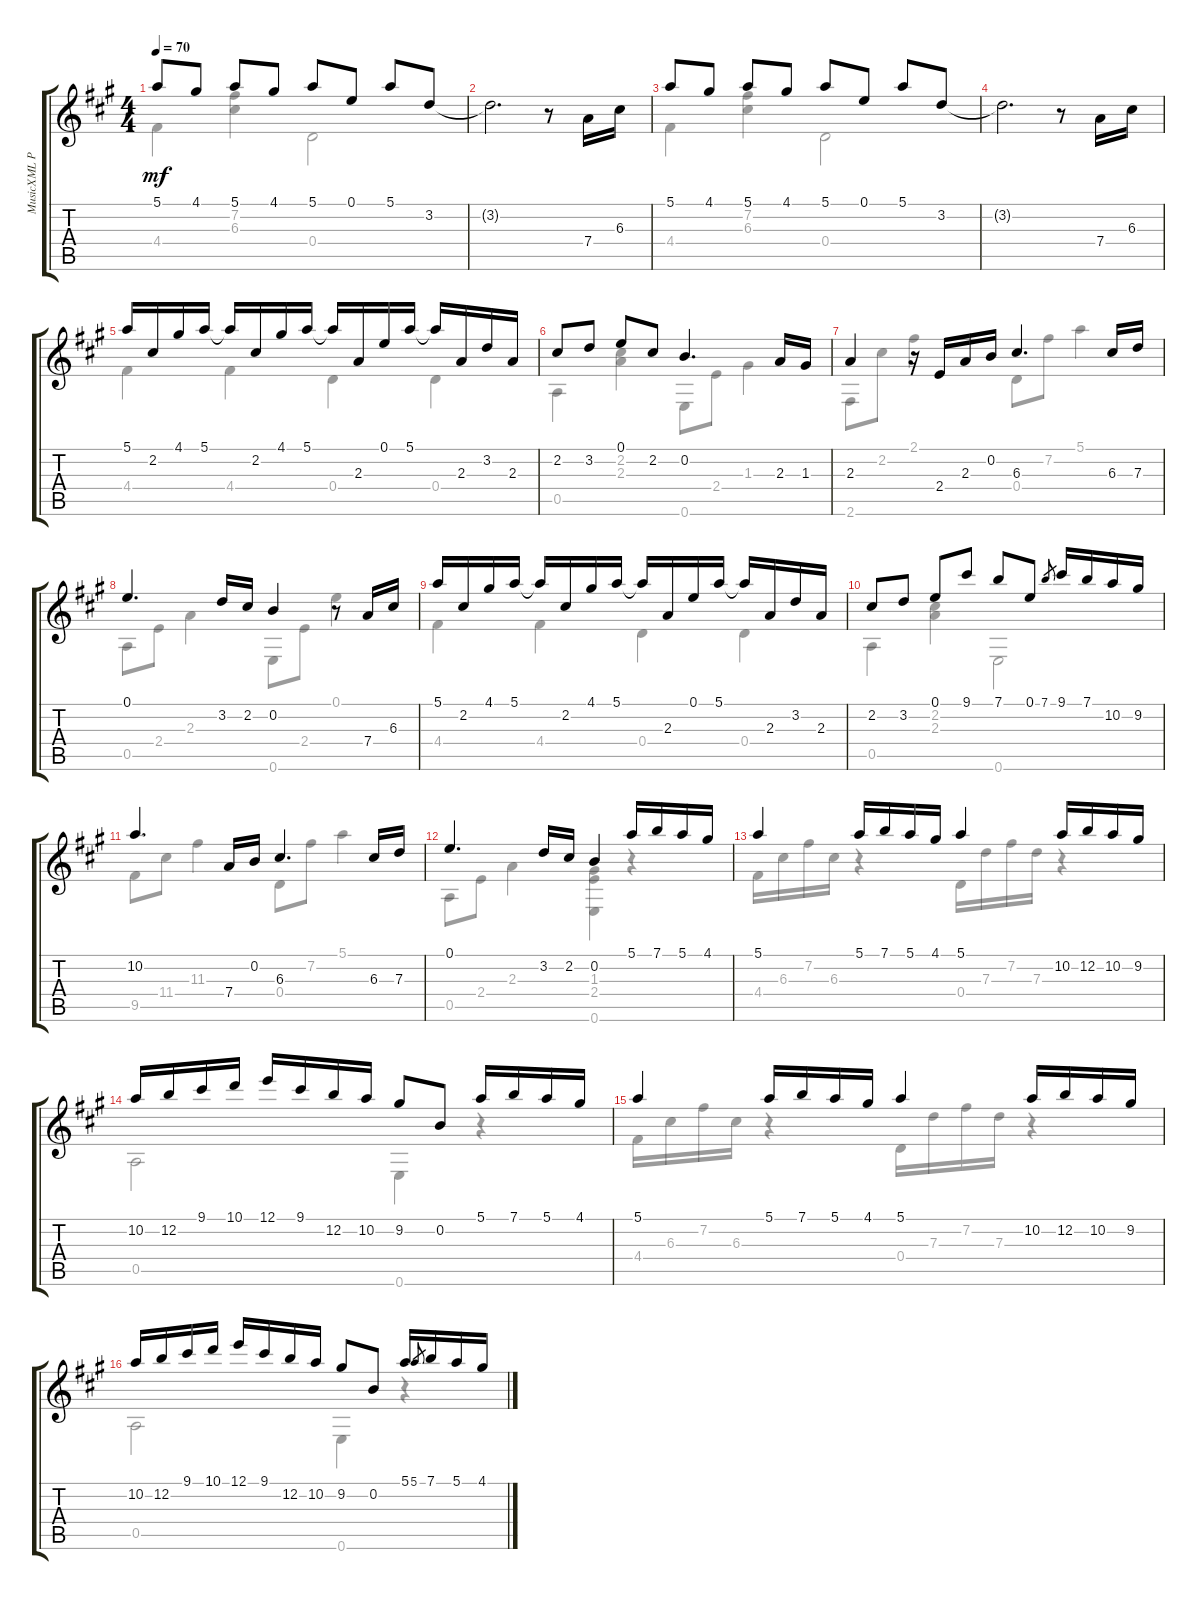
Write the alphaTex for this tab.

\track ("MusicXML Part" "MusicXML P") {instrument acousticguitarsteel}
\staff {score tabs}
\tuning (E4 B3 G3 D3 A2 E2) {hide}
\voice
\ts (4 4)
\tempo 70
\clef g2
\ks a
5.1.8{dy mf instrument acousticguitarsteel} 4.1.8 5.1.8 4.1.8 5.1.8 0.1.8 5.1.8 3.2.8 |
3.2{t}.2{d} r.8 7.4.16 6.3.16 |
5.1.8 4.1.8 5.1.8 4.1.8 5.1.8 0.1.8 5.1.8 3.2.8 |
3.2{t}.2{d} r.8 7.4.16 6.3.16 |
5.1.16 2.2.16 4.1.16 5.1.16 5.1{t}.16 2.2.16 4.1.16 5.1.16 5.1{t}.16 2.3.16 0.1.16 5.1.16 5.1{t}.16 2.3.16 3.2.16 2.3.16 |
2.2.8 3.2.8 0.1.8 2.2.8 0.2.4{d} 2.3.16 1.3.16 |
2.3.4 r.16 2.4.16 2.3.16 0.2.16 6.3.4{d} 6.3.16 7.3.16 |
0.1.4{d} 3.2.16 2.2.16 0.2.4 r.8 7.4.16 6.3.16 |
5.1.16 2.2.16 4.1.16 5.1.16 5.1{t}.16 2.2.16 4.1.16 5.1.16 5.1{t}.16 2.3.16 0.1.16 5.1.16 5.1{t}.16 2.3.16 3.2.16 2.3.16 |
2.2.8 3.2.8 0.1.8 9.1.8 7.1.8 0.1.8 7.1.8{gr} 9.1.16 7.1.16 10.2.16 9.2.16 |
10.2.4{d} 7.4.16 0.2.16 6.3.4{d} 6.3.16 7.3.16 |
0.1.4{d} 3.2.16 2.2.16 0.2.4 5.1.16 7.1.16 5.1.16 4.1.16 |
5.1.4 5.1.16 7.1.16 5.1.16 4.1.16 5.1.4 10.2.16 12.2.16 10.2.16 9.2.16 |
10.2.16 12.2.16 9.1.16 10.1.16 12.1.16 9.1.16 12.2.16 10.2.16 9.2.8 0.2.8 5.1.16 7.1.16 5.1.16 4.1.16 |
5.1.4 5.1.16 7.1.16 5.1.16 4.1.16 5.1.4 10.2.16 12.2.16 10.2.16 9.2.16 |
10.2.16 12.2.16 9.1.16 10.1.16 12.1.16 9.1.16 12.2.16 10.2.16 9.2.8 0.2.8 5.1.16 5.1.8{gr} 7.1.16 5.1.16 4.1.16
\voice
\clef g2
\ottava regular
\simile none
\ks a
4.4.4{dy mf} (7.2 6.3).4 0.4.2 |
|
4.4.4 (7.2 6.3).4 0.4.2 |
|
4.4.4 4.4.4 0.4.4 0.4.4 |
0.5.4 (2.2 2.3).4 0.6.8 2.4.8 1.3.4 |
2.6.8 2.2.8 2.1.4 0.4.8 7.2.8 5.1.4 |
0.5.8 2.4.8 2.3.4 0.6.8 2.4.8 0.1.4 |
4.4.4 4.4.4 0.4.4 0.4.4 |
0.5.4 (2.2 2.3).4 0.6.2 |
9.5.8 11.4.8 11.3.4 0.4.8 7.2.8 5.1.4 |
0.5.8 2.4.8 2.3.4 (1.3 2.4 0.6).4 r.4 |
4.4.16 6.3.16 7.2.16 6.3.16 r.4 0.4.16 7.3.16 7.2.16 7.3.16 r.4 |
0.5.2 0.6.4 r.4 |
4.4.16 6.3.16 7.2.16 6.3.16 r.4 0.4.16 7.3.16 7.2.16 7.3.16 r.4 |
0.5.2 0.6.4 r.4
